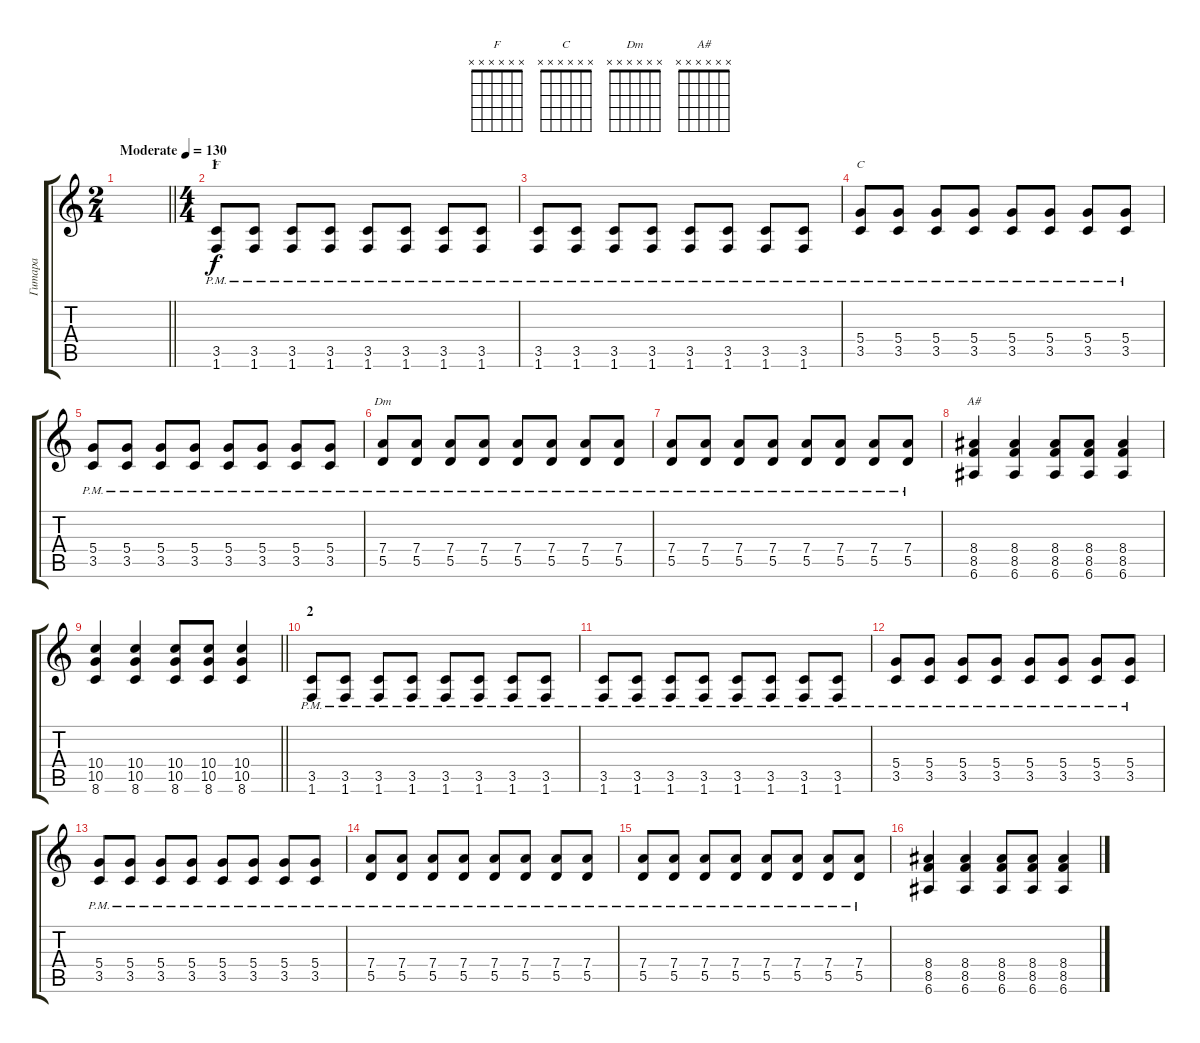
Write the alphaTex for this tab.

\track ("Гитара" "Гитара") {instrument distortionguitar}
\staff {score tabs}
\tuning (E4 B3 G3 D3 A2 E2) {hide}
\chord ("F" x x x x x x)
\chord ("C" x x x x x x)
\chord ("Dm" x x x x x x)
\chord ("A#" x x x x x x)
\ts (2 4)
\tempo (130 "Moderate")
\clef g2
\barLineRight lightlight
\ks c
|
\ts (4 4)
\section ("" "1")
(3.5{pm} 1.6{pm}).8{ch "F"} (3.5{pm} 1.6{pm}).8 (3.5{pm} 1.6{pm}).8 (3.5{pm} 1.6{pm}).8 (3.5{pm} 1.6{pm}).8 (3.5{pm} 1.6{pm}).8 (3.5{pm} 1.6{pm}).8 (3.5{pm} 1.6{pm}).8 |
(3.5{pm} 1.6{pm}).8 (3.5{pm} 1.6{pm}).8 (3.5{pm} 1.6{pm}).8 (3.5{pm} 1.6{pm}).8 (3.5{pm} 1.6{pm}).8 (3.5{pm} 1.6{pm}).8 (3.5{pm} 1.6{pm}).8 (3.5{pm} 1.6{pm}).8 |
(5.4{pm} 3.5{pm}).8{ch "C"} (5.4{pm} 3.5{pm}).8 (5.4{pm} 3.5{pm}).8 (5.4{pm} 3.5{pm}).8 (5.4{pm} 3.5{pm}).8 (5.4{pm} 3.5{pm}).8 (5.4{pm} 3.5{pm}).8 (5.4{pm} 3.5{pm}).8 |
(5.4{pm} 3.5{pm}).8 (5.4{pm} 3.5{pm}).8 (5.4{pm} 3.5{pm}).8 (5.4{pm} 3.5{pm}).8 (5.4{pm} 3.5{pm}).8 (5.4{pm} 3.5{pm}).8 (5.4{pm} 3.5{pm}).8 (5.4{pm} 3.5{pm}).8 |
(7.4{pm} 5.5{pm}).8{ch "Dm"} (7.4{pm} 5.5{pm}).8 (7.4{pm} 5.5{pm}).8 (7.4{pm} 5.5{pm}).8 (7.4{pm} 5.5{pm}).8 (7.4{pm} 5.5{pm}).8 (7.4{pm} 5.5{pm}).8 (7.4{pm} 5.5{pm}).8 |
(7.4{pm} 5.5{pm}).8 (7.4{pm} 5.5{pm}).8 (7.4{pm} 5.5{pm}).8 (7.4{pm} 5.5{pm}).8 (7.4{pm} 5.5{pm}).8 (7.4{pm} 5.5{pm}).8 (7.4{pm} 5.5{pm}).8 (7.4{pm} 5.5{pm}).8 |
(8.4 8.5 6.6).4{ch "A#"} (8.4 8.5 6.6).4 (8.4 8.5 6.6).8 (8.4 8.5 6.6).8 (8.4 8.5 6.6).4 |
\barLineRight lightlight
(10.4 10.5 8.6).4 (10.4 10.5 8.6).4 (10.4 10.5 8.6).8 (10.4 10.5 8.6).8 (10.4 10.5 8.6).4 |
\section ("" "2")
(3.5{pm} 1.6{pm}).8 (3.5{pm} 1.6{pm}).8 (3.5{pm} 1.6{pm}).8 (3.5{pm} 1.6{pm}).8 (3.5{pm} 1.6{pm}).8 (3.5{pm} 1.6{pm}).8 (3.5{pm} 1.6{pm}).8 (3.5{pm} 1.6{pm}).8 |
(3.5{pm} 1.6{pm}).8 (3.5{pm} 1.6{pm}).8 (3.5{pm} 1.6{pm}).8 (3.5{pm} 1.6{pm}).8 (3.5{pm} 1.6{pm}).8 (3.5{pm} 1.6{pm}).8 (3.5{pm} 1.6{pm}).8 (3.5{pm} 1.6{pm}).8 |
(5.4{pm} 3.5{pm}).8 (5.4{pm} 3.5{pm}).8 (5.4{pm} 3.5{pm}).8 (5.4{pm} 3.5{pm}).8 (5.4{pm} 3.5{pm}).8 (5.4{pm} 3.5{pm}).8 (5.4{pm} 3.5{pm}).8 (5.4{pm} 3.5{pm}).8 |
(5.4{pm} 3.5{pm}).8 (5.4{pm} 3.5{pm}).8 (5.4{pm} 3.5{pm}).8 (5.4{pm} 3.5{pm}).8 (5.4{pm} 3.5{pm}).8 (5.4{pm} 3.5{pm}).8 (5.4{pm} 3.5{pm}).8 (5.4{pm} 3.5{pm}).8 |
(7.4{pm} 5.5{pm}).8 (7.4{pm} 5.5{pm}).8 (7.4{pm} 5.5{pm}).8 (7.4{pm} 5.5{pm}).8 (7.4{pm} 5.5{pm}).8 (7.4{pm} 5.5{pm}).8 (7.4{pm} 5.5{pm}).8 (7.4{pm} 5.5{pm}).8 |
(7.4{pm} 5.5{pm}).8 (7.4{pm} 5.5{pm}).8 (7.4{pm} 5.5{pm}).8 (7.4{pm} 5.5{pm}).8 (7.4{pm} 5.5{pm}).8 (7.4{pm} 5.5{pm}).8 (7.4{pm} 5.5{pm}).8 (7.4{pm} 5.5{pm}).8 |
(8.4 8.5 6.6).4 (8.4 8.5 6.6).4 (8.4 8.5 6.6).8 (8.4 8.5 6.6).8 (8.4 8.5 6.6).4
